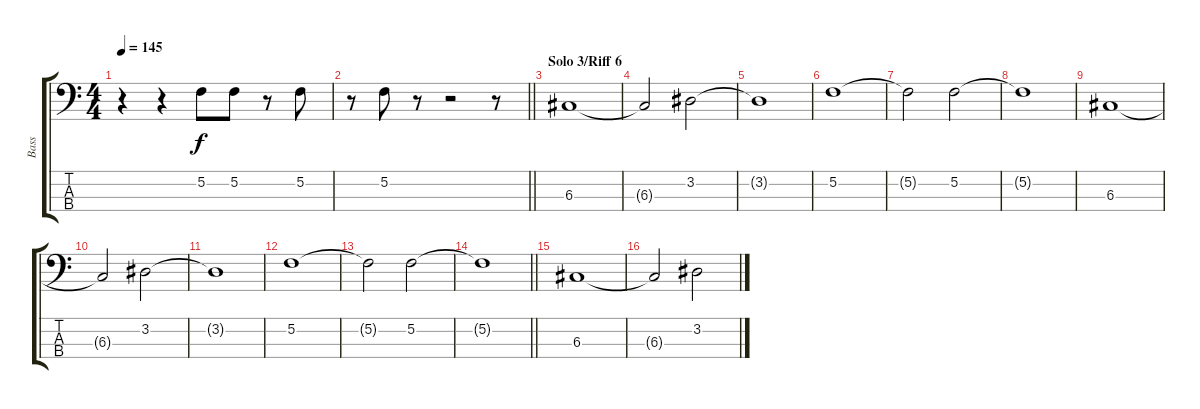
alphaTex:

\track ("Bass" "Bass") {instrument electricbassfinger}
\staff {score tabs}
\tuning (F2 C2 G1 C1) {hide}
\ts (4 4)
\tempo 145
\clef f4
\ks c
r.4{dy f} r.4 5.2.8 5.2.8 r.8 5.2.8 |
\barLineRight lightlight
r.8 5.2.8 r.8 r.2 r.8 |
\section ("" "Solo 3/Riff 6")
6.3.1 |
6.3{t}.2 3.2.2 |
3.2{t}.1 |
5.2.1 |
5.2{t}.2 5.2.2 |
5.2{t}.1 |
6.3.1 |
6.3{t}.2 3.2.2 |
3.2{t}.1 |
5.2.1 |
5.2{t}.2 5.2.2 |
\barLineRight lightlight
5.2{t}.1 |
6.3.1 |
6.3{t}.2 3.2.2
